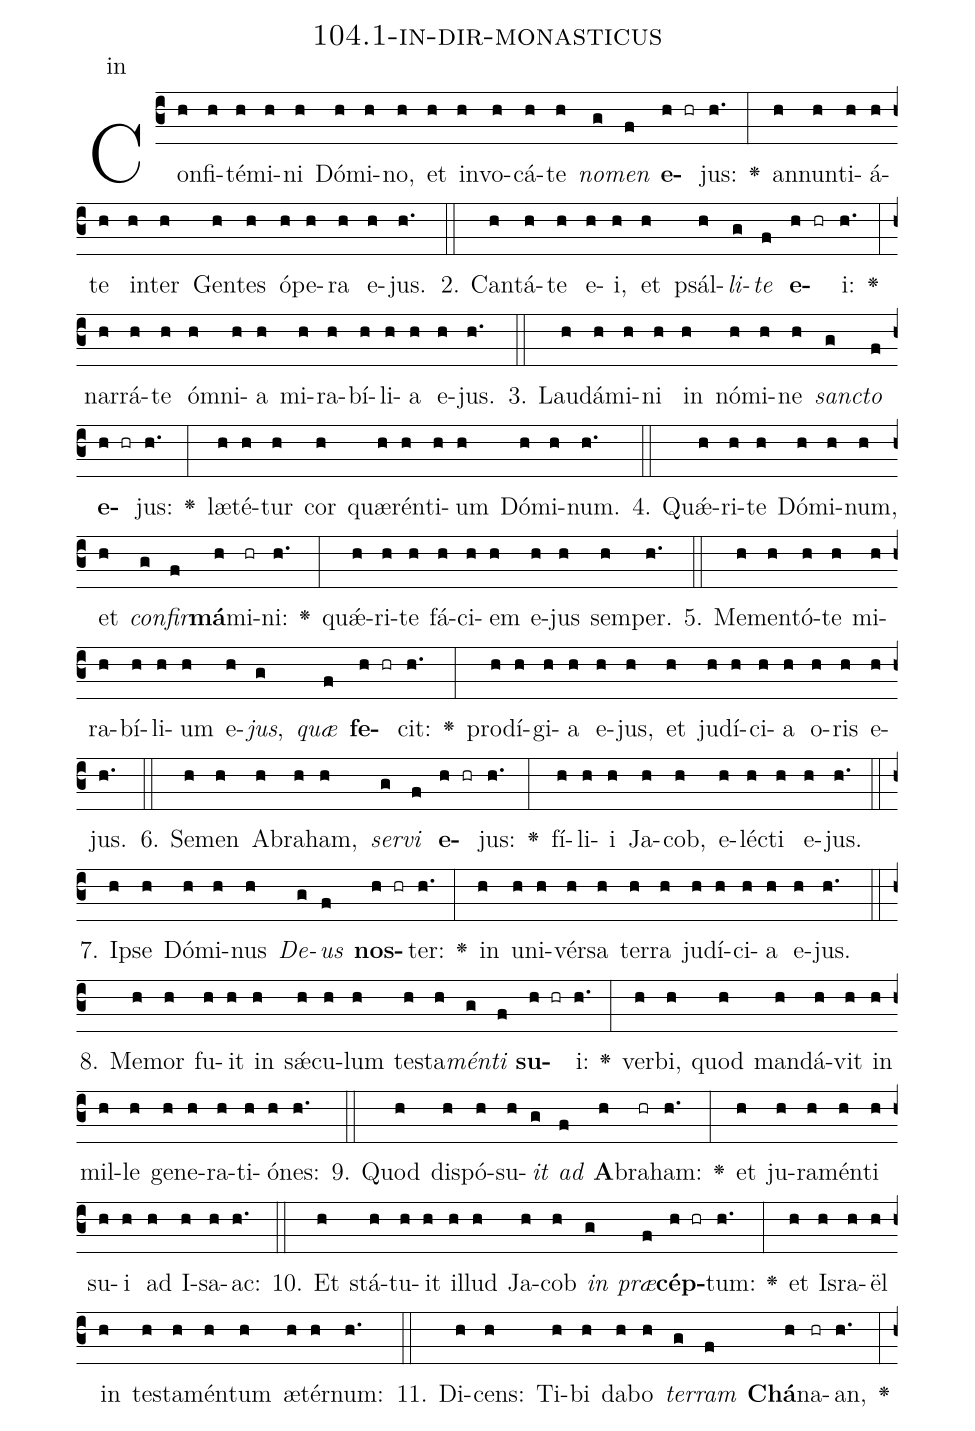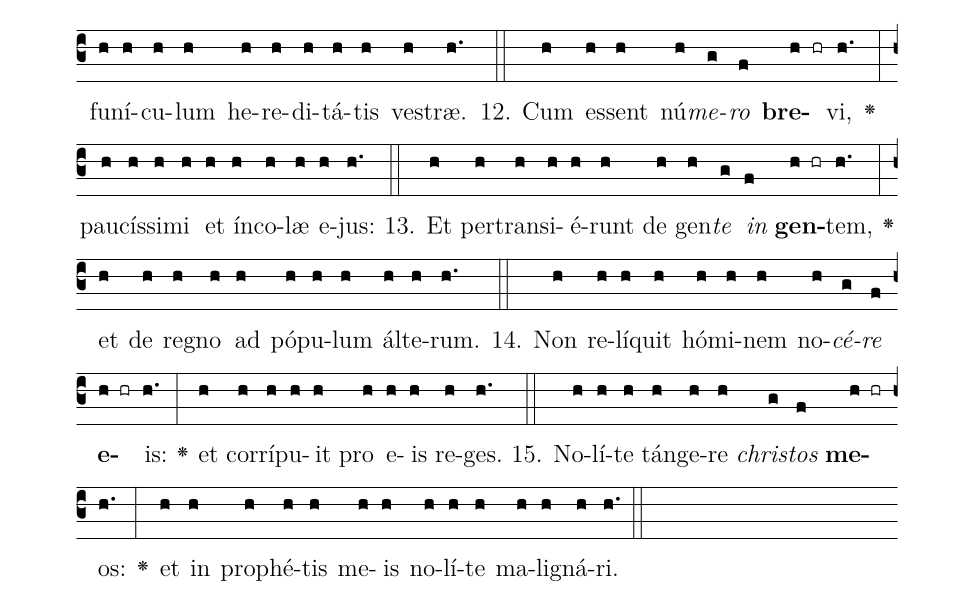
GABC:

name: 104.1-in-dir-monasticus;
annotation: in;
%%
(c3)Con(h)fi(h)té(h)mi(h)ni(h) Dó(h)mi(h)no,(h) et(h) in(h)vo(h)cá(h)te(h) <i>no</i>(g)<i>men</i>(f) <b>e</b>(h hr)jus:(h.) <v>\greheightstar</v>(:) an(h)nun(h)ti(h)á(h)te(h) in(h)ter(h) Gen(h)tes(h) ó(h)pe(h)ra(h) e(h)jus.(h.) (::)
2. Can(h)tá(h)te(h) e(h)i,(h) et(h) psál(h)<i>li</i>(g)<i>te</i>(f) <b>e</b>(h hr)i:(h.) <v>\greheightstar</v>(:) nar(h)rá(h)te(h) óm(h)ni(h)a(h) mi(h)ra(h)bí(h)li(h)a(h) e(h)jus.(h.) (::)
3. Lau(h)dá(h)mi(h)ni(h) in(h) nó(h)mi(h)ne(h) <i>sanc</i>(g)<i>to</i>(f) <b>e</b>(h hr)jus:(h.) <v>\greheightstar</v>(:) læ(h)té(h)tur(h) cor(h) quæ(h)rén(h)ti(h)um(h) Dó(h)mi(h)num.(h.) (::)
4. Quǽ(h)ri(h)te(h) Dó(h)mi(h)num,(h) et(h) <i>con</i>(g)<i>fir</i>(f)<b>má</b>(h)mi(hr)ni:(h.) <v>\greheightstar</v>(:) quǽ(h)ri(h)te(h) fá(h)ci(h)em(h) e(h)jus(h) sem(h)per.(h.) (::)
5. Me(h)men(h)tó(h)te(h) mi(h)ra(h)bí(h)li(h)um(h) e(h)<i>jus</i>,(g) <i>quæ</i>(f) <b>fe</b>(h hr)cit:(h.) <v>\greheightstar</v>(:) prod(h)í(h)gi(h)a(h) e(h)jus,(h) et(h) ju(h)dí(h)ci(h)a(h) o(h)ris(h) e(h)jus.(h.) (::)
6. Se(h)men(h) A(h)bra(h)ham,(h) <i>ser</i>(g)<i>vi</i>(f) <b>e</b>(h hr)jus:(h.) <v>\greheightstar</v>(:) fí(h)li(h)i(h) Ja(h)cob,(h) e(h)léc(h)ti(h) e(h)jus.(h.) (::)
7. Ip(h)se(h) Dó(h)mi(h)nus(h) <i>De</i>(g)<i>us</i>(f) <b>nos</b>(h hr)ter:(h.) <v>\greheightstar</v>(:) in(h) u(h)ni(h)vér(h)sa(h) ter(h)ra(h) ju(h)dí(h)ci(h)a(h) e(h)jus.(h.) (::)
8. Me(h)mor(h) fu(h)it(h) in(h) sǽ(h)cu(h)lum(h) tes(h)ta(h)<i>mén</i>(g)<i>ti</i>(f) <b>su</b>(h hr)i:(h.) <v>\greheightstar</v>(:) ver(h)bi,(h) quod(h) man(h)dá(h)vit(h) in(h) mil(h)le(h) ge(h)ne(h)ra(h)ti(h)ó(h)nes:(h.) (::)
9. Quod(h) dis(h)pó(h)su(h)<i>it</i>(g) <i>ad</i>(f) <b>A</b>(h)bra(hr)ham:(h.) <v>\greheightstar</v>(:) et(h) ju(h)ra(h)mén(h)ti(h) su(h)i(h) ad(h) I(h)sa(h)ac:(h.) (::)
10. Et(h) stá(h)tu(h)it(h) il(h)lud(h) Ja(h)cob(h) <i>in</i>(g) <i>præ</i>(f)<b>cép</b>(h hr)tum:(h.) <v>\greheightstar</v>(:) et(h) Is(h)ra(h)ël(h) in(h) tes(h)ta(h)mén(h)tum(h) æ(h)tér(h)num:(h.) (::)
11. Di(h)cens:(h) Ti(h)bi(h) da(h)bo(h) <i>ter</i>(g)<i>ram</i>(f) <b>Chá</b>(h)na(hr)an,(h.) <v>\greheightstar</v>(:) fu(h)ní(h)cu(h)lum(h) he(h)re(h)di(h)tá(h)tis(h) ves(h)træ.(h.) (::)
12. Cum(h) es(h)sent(h) nú(h)<i>me</i>(g)<i>ro</i>(f) <b>bre</b>(h hr)vi,(h.) <v>\greheightstar</v>(:) pau(h)cís(h)si(h)mi(h) et(h) ín(h)co(h)læ(h) e(h)jus:(h.) (::)
13. Et(h) per(h)trans(h)i(h)é(h)runt(h) de(h) gen(h)<i>te</i>(g) <i>in</i>(f) <b>gen</b>(h hr)tem,(h.) <v>\greheightstar</v>(:) et(h) de(h) re(h)gno(h) ad(h) pó(h)pu(h)lum(h) ál(h)te(h)rum.(h.) (::)
14. Non(h) re(h)lí(h)quit(h) hó(h)mi(h)nem(h) no(h)<i>cé</i>(g)<i>re</i>(f) <b>e</b>(h hr)is:(h.) <v>\greheightstar</v>(:) et(h) cor(h)rí(h)pu(h)it(h) pro(h) e(h)is(h) re(h)ges.(h.) (::)
15. No(h)lí(h)te(h) tán(h)ge(h)re(h) <i>chris</i>(g)<i>tos</i>(f) <b>me</b>(h hr)os:(h.) <v>\greheightstar</v>(:) et(h) in(h) pro(h)phé(h)tis(h) me(h)is(h) no(h)lí(h)te(h) ma(h)li(h)gná(h)ri.(h.) (::)
